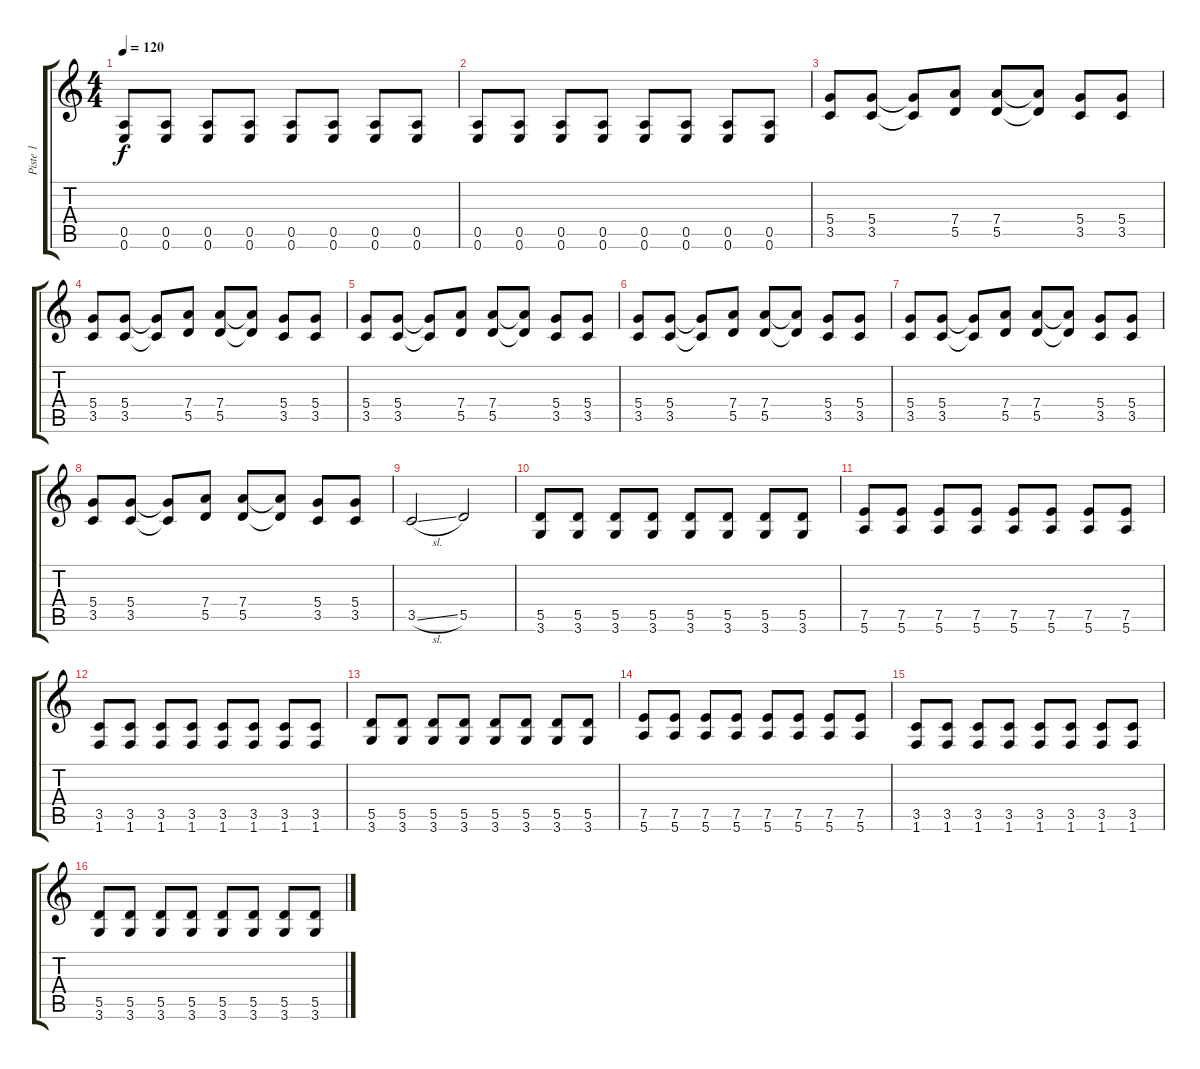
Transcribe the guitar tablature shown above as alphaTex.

\track ("Piste 1" "Piste 1") {instrument distortionguitar}
\staff {score tabs}
\tuning (E4 B3 G3 D3 A2 E2) {hide}
\ts (4 4)
\tempo 120
\clef g2
\ks c
(0.5 0.6).8{dy f} (0.5 0.6).8 (0.5 0.6).8 (0.5 0.6).8 (0.5 0.6).8 (0.5 0.6).8 (0.5 0.6).8 (0.5 0.6).8 |
(0.5 0.6).8 (0.5 0.6).8 (0.5 0.6).8 (0.5 0.6).8 (0.5 0.6).8 (0.5 0.6).8 (0.5 0.6).8 (0.5 0.6).8 |
(5.4 3.5).8 (5.4 3.5).8 (5.4{t} 3.5{t}).8 (7.4 5.5).8 (7.4 5.5).8 (7.4{t} 5.5{t}).8 (5.4 3.5).8 (5.4 3.5).8 |
(5.4 3.5).8 (5.4 3.5).8 (5.4{t} 3.5{t}).8 (7.4 5.5).8 (7.4 5.5).8 (7.4{t} 5.5{t}).8 (5.4 3.5).8 (5.4 3.5).8 |
(5.4 3.5).8 (5.4 3.5).8 (5.4{t} 3.5{t}).8 (7.4 5.5).8 (7.4 5.5).8 (7.4{t} 5.5{t}).8 (5.4 3.5).8 (5.4 3.5).8 |
(5.4 3.5).8 (5.4 3.5).8 (5.4{t} 3.5{t}).8 (7.4 5.5).8 (7.4 5.5).8 (7.4{t} 5.5{t}).8 (5.4 3.5).8 (5.4 3.5).8 |
(5.4 3.5).8 (5.4 3.5).8 (5.4{t} 3.5{t}).8 (7.4 5.5).8 (7.4 5.5).8 (7.4{t} 5.5{t}).8 (5.4 3.5).8 (5.4 3.5).8 |
(5.4 3.5).8 (5.4 3.5).8 (5.4{t} 3.5{t}).8 (7.4 5.5).8 (7.4 5.5).8 (7.4{t} 5.5{t}).8 (5.4 3.5).8 (5.4 3.5).8 |
3.5{sl}.2 5.5.2 |
(5.5 3.6).8 (5.5 3.6).8 (5.5 3.6).8 (5.5 3.6).8 (5.5 3.6).8 (5.5 3.6).8 (5.5 3.6).8 (5.5 3.6).8 |
(7.5 5.6).8 (7.5 5.6).8 (7.5 5.6).8 (7.5 5.6).8 (7.5 5.6).8 (7.5 5.6).8 (7.5 5.6).8 (7.5 5.6).8 |
(3.5 1.6).8 (3.5 1.6).8 (3.5 1.6).8 (3.5 1.6).8 (3.5 1.6).8 (3.5 1.6).8 (3.5 1.6).8 (3.5 1.6).8 |
(5.5 3.6).8 (5.5 3.6).8 (5.5 3.6).8 (5.5 3.6).8 (5.5 3.6).8 (5.5 3.6).8 (5.5 3.6).8 (5.5 3.6).8 |
(7.5 5.6).8 (7.5 5.6).8 (7.5 5.6).8 (7.5 5.6).8 (7.5 5.6).8 (7.5 5.6).8 (7.5 5.6).8 (7.5 5.6).8 |
(3.5 1.6).8 (3.5 1.6).8 (3.5 1.6).8 (3.5 1.6).8 (3.5 1.6).8 (3.5 1.6).8 (3.5 1.6).8 (3.5 1.6).8 |
(5.5 3.6).8 (5.5 3.6).8 (5.5 3.6).8 (5.5 3.6).8 (5.5 3.6).8 (5.5 3.6).8 (5.5 3.6).8 (5.5 3.6).8
